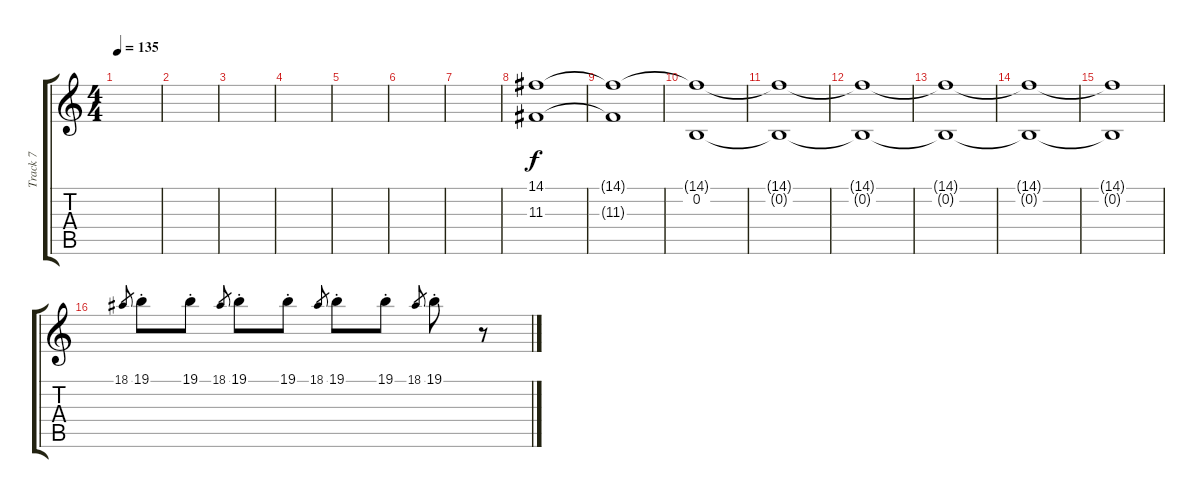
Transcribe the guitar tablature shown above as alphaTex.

\track ("Track 7" "Track 7") {instrument rockorgan}
\staff {score tabs}
\tuning (E4 B3 G3 D3 A2 E2) {hide}
\ts (4 4)
\tempo 135
\clef g2
\ks c
|
|
|
|
|
|
|
(14.1 11.3).1 |
(14.1{t} 11.3{t}).1 |
(14.1{t} 0.2).1 |
(14.1{t} 0.2{t}).1 |
(14.1{t} 0.2{t}).1 |
(14.1{t} 0.2{t}).1 |
(14.1{t} 0.2{t}).1 |
(14.1{t} 0.2{t}).1 |
18.1.8{gr} 19.1{st}.8{balance 16} 19.1{st}.8 18.1.8{gr} 19.1{st}.8 19.1{st}.8 18.1.8{gr} 19.1{st}.8 19.1{st}.8 18.1.8{gr} 19.1{st}.8 r.8
